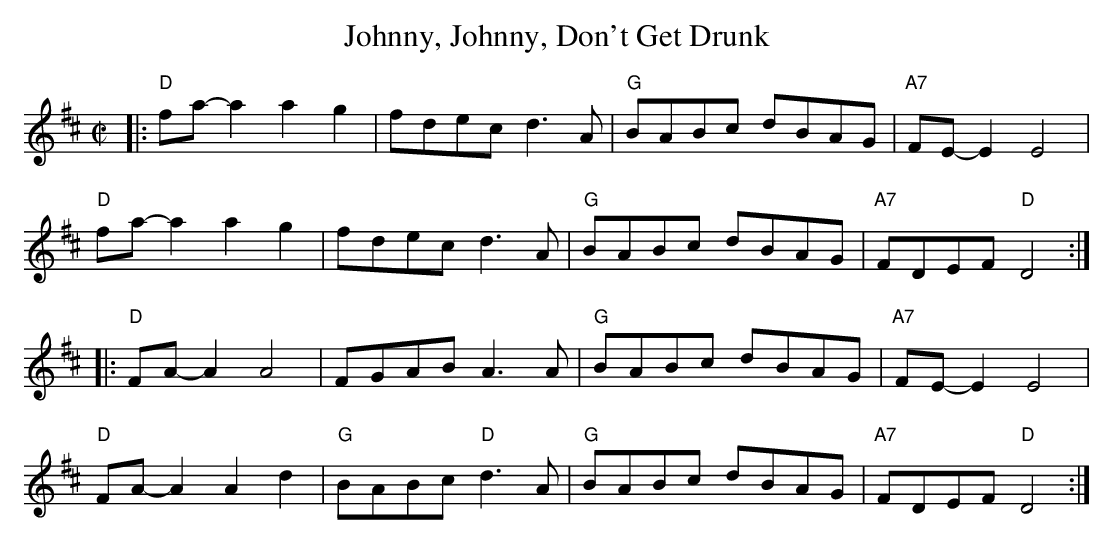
X:1
T: Johnny, Johnny, Don't Get Drunk
M: C|
L: 1/8
K: D
|:\
"D"fa-a2 a2g2 | fdec d3A | "G"BABc dBAG | "A7"FE-E2 E4 |
"D"fa-a2 a2g2 | fdec d3A | "G"BABc dBAG | "A7"FDEF "D"D4 :|
|:\
"D"FA-A2 A4 | FGAB A3A | "G"BABc dBAG | "A7"FE-E2 E4 |
"D"FA-A2 A2d2 | "G"BABc "D"d3A | "G"BABc dBAG | "A7"FDEF "D"D4 :|
